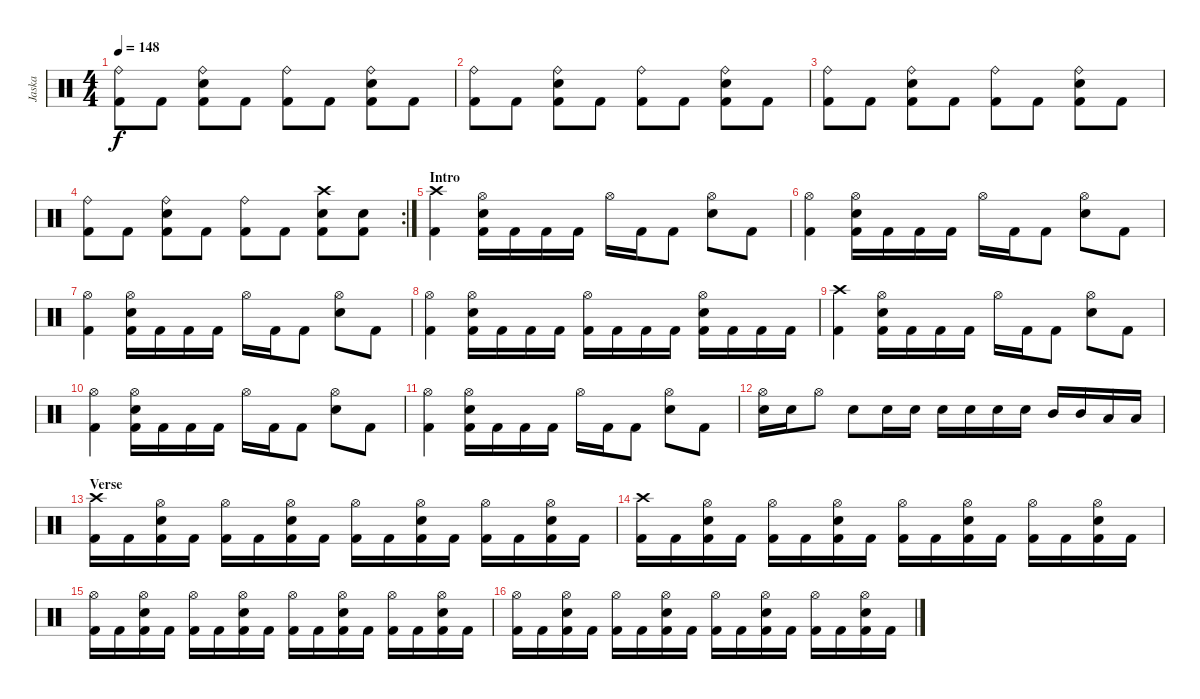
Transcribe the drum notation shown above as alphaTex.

\track ("Jaska" "Jaska") {instrument percussion}
\staff {score}
\articulation defaults
\ts (4 4)
\tempo 148
\clef neutral
\ks c
("Ride (bell)" "Kick (hit) 2").8{dy f} "Kick (hit) 2".8 ("Ride (bell)" "Snare (hit) 2" "Kick (hit) 2").8 "Kick (hit) 2".8 ("Ride (bell)" "Kick (hit) 2").8 "Kick (hit) 2".8 ("Ride (bell)" "Snare (hit) 2" "Kick (hit) 2").8 "Kick (hit) 2".8 |
("Ride (bell)" "Kick (hit) 2").8 "Kick (hit) 2".8 ("Ride (bell)" "Snare (hit) 2" "Kick (hit) 2").8 "Kick (hit) 2".8 ("Ride (bell)" "Kick (hit) 2").8 "Kick (hit) 2".8 ("Ride (bell)" "Snare (hit) 2" "Kick (hit) 2").8 "Kick (hit) 2".8 |
("Ride (bell)" "Kick (hit) 2").8 "Kick (hit) 2".8 ("Ride (bell)" "Snare (hit) 2" "Kick (hit) 2").8 "Kick (hit) 2".8 ("Ride (bell)" "Kick (hit) 2").8 "Kick (hit) 2".8 ("Ride (bell)" "Snare (hit) 2" "Kick (hit) 2").8 "Kick (hit) 2".8 |
\rc 2
("Ride (bell)" "Kick (hit) 2").8 "Kick (hit) 2".8 ("Ride (bell)" "Snare (hit) 2" "Kick (hit) 2").8 "Kick (hit) 2".8 ("Ride (bell)" "Kick (hit) 2").8 "Kick (hit) 2".8 ("Crash high (hit)" "Snare (hit) 2" "Kick (hit) 2").8 ("Snare (hit) 2" "Kick (hit) 2").8 |
\section ("" "Intro")
("Crash high (hit)" "Kick (hit) 2").4 ("Snare (hit) 2" "Hi-Hat (open)" "Kick (hit) 2").16 "Kick (hit) 2".16 "Kick (hit) 2".16 "Kick (hit) 2".16 "Hi-Hat (open)".16 "Kick (hit) 2".16 "Kick (hit) 2".8 ("Snare (hit) 2" "Hi-Hat (open)").8 "Kick (hit) 2".8 |
("Hi-Hat (open)" "Kick (hit) 2").4 ("Snare (hit) 2" "Hi-Hat (open)" "Kick (hit) 2").16 "Kick (hit) 2".16 "Kick (hit) 2".16 "Kick (hit) 2".16 "Hi-Hat (open)".16 "Kick (hit) 2".16 "Kick (hit) 2".8 ("Snare (hit) 2" "Hi-Hat (open)").8 "Kick (hit) 2".8 |
("Hi-Hat (open)" "Kick (hit) 2").4 ("Snare (hit) 2" "Hi-Hat (open)" "Kick (hit) 2").16 "Kick (hit) 2".16 "Kick (hit) 2".16 "Kick (hit) 2".16 "Hi-Hat (open)".16 "Kick (hit) 2".16 "Kick (hit) 2".8 ("Snare (hit) 2" "Hi-Hat (open)").8 "Kick (hit) 2".8 |
("Hi-Hat (open)" "Kick (hit) 2").4 ("Snare (hit) 2" "Hi-Hat (open)" "Kick (hit) 2").16 "Kick (hit) 2".16 "Kick (hit) 2".16 "Kick (hit) 2".16 ("Hi-Hat (open)" "Kick (hit) 2").16 "Kick (hit) 2".16 "Kick (hit) 2".16 "Kick (hit) 2".16 ("Snare (hit) 2" "Hi-Hat (open)" "Kick (hit) 2").16 "Kick (hit) 2".16 "Kick (hit) 2".16 "Kick (hit) 2".16 |
("Crash high (hit)" "Kick (hit) 2").4 ("Snare (hit) 2" "Hi-Hat (open)" "Kick (hit) 2").16 "Kick (hit) 2".16 "Kick (hit) 2".16 "Kick (hit) 2".16 "Hi-Hat (open)".16 "Kick (hit) 2".16 "Kick (hit) 2".8 ("Snare (hit) 2" "Hi-Hat (open)").8 "Kick (hit) 2".8 |
("Hi-Hat (open)" "Kick (hit) 2").4 ("Snare (hit) 2" "Hi-Hat (open)" "Kick (hit) 2").16 "Kick (hit) 2".16 "Kick (hit) 2".16 "Kick (hit) 2".16 "Hi-Hat (open)".16 "Kick (hit) 2".16 "Kick (hit) 2".8 ("Snare (hit) 2" "Hi-Hat (open)").8 "Kick (hit) 2".8 |
("Hi-Hat (open)" "Kick (hit) 2").4 ("Snare (hit) 2" "Hi-Hat (open)" "Kick (hit) 2").16 "Kick (hit) 2".16 "Kick (hit) 2".16 "Kick (hit) 2".16 "Hi-Hat (open)".16 "Kick (hit) 2".16 "Kick (hit) 2".8 ("Snare (hit) 2" "Hi-Hat (open)").8 "Kick (hit) 2".8 |
("Snare (hit) 2" "Hi-Hat (open)").16 "Snare (hit) 2".16 "Hi-Hat (open)".8 "Snare (hit) 2".8 "Snare (hit) 2".16 "Snare (hit) 2".16 "Snare (hit) 2".16 "Snare (hit) 2".16 "Snare (hit) 2".16 "Snare (hit) 2".16 "Mid Tom (hit)".16 "Mid Tom (hit)".16 "Low Tom (hit)".16 "Low Tom (hit)".16 |
\section ("" "Verse")
("Crash high (hit)" "Kick (hit) 2").16 "Kick (hit) 2".16 ("Hi-Hat (open)" "Snare (hit) 2" "Kick (hit) 2").16 "Kick (hit) 2".16 ("Hi-Hat (open)" "Kick (hit) 2").16 "Kick (hit) 2".16 ("Hi-Hat (open)" "Snare (hit) 2" "Kick (hit) 2").16 "Kick (hit) 2".16 ("Hi-Hat (open)" "Kick (hit) 2").16 "Kick (hit) 2".16 ("Hi-Hat (open)" "Snare (hit) 2" "Kick (hit) 2").16 "Kick (hit) 2".16 ("Hi-Hat (open)" "Kick (hit) 2").16 "Kick (hit) 2".16 ("Hi-Hat (open)" "Snare (hit) 2" "Kick (hit) 2").16 "Kick (hit) 2".16 |
("Crash high (hit)" "Kick (hit) 2").16 "Kick (hit) 2".16 ("Hi-Hat (open)" "Snare (hit) 2" "Kick (hit) 2").16 "Kick (hit) 2".16 ("Hi-Hat (open)" "Kick (hit) 2").16 "Kick (hit) 2".16 ("Hi-Hat (open)" "Snare (hit) 2" "Kick (hit) 2").16 "Kick (hit) 2".16 ("Hi-Hat (open)" "Kick (hit) 2").16 "Kick (hit) 2".16 ("Hi-Hat (open)" "Snare (hit) 2" "Kick (hit) 2").16 "Kick (hit) 2".16 ("Hi-Hat (open)" "Kick (hit) 2").16 "Kick (hit) 2".16 ("Hi-Hat (open)" "Snare (hit) 2" "Kick (hit) 2").16 "Kick (hit) 2".16 |
("Hi-Hat (open)" "Kick (hit) 2").16 "Kick (hit) 2".16 ("Hi-Hat (open)" "Snare (hit) 2" "Kick (hit) 2").16 "Kick (hit) 2".16 ("Hi-Hat (open)" "Kick (hit) 2").16 "Kick (hit) 2".16 ("Hi-Hat (open)" "Snare (hit) 2" "Kick (hit) 2").16 "Kick (hit) 2".16 ("Hi-Hat (open)" "Kick (hit) 2").16 "Kick (hit) 2".16 ("Hi-Hat (open)" "Snare (hit) 2" "Kick (hit) 2").16 "Kick (hit) 2".16 ("Hi-Hat (open)" "Kick (hit) 2").16 "Kick (hit) 2".16 ("Hi-Hat (open)" "Snare (hit) 2" "Kick (hit) 2").16 "Kick (hit) 2".16 |
("Hi-Hat (open)" "Kick (hit) 2").16 "Kick (hit) 2".16 ("Hi-Hat (open)" "Snare (hit) 2" "Kick (hit) 2").16 "Kick (hit) 2".16 ("Hi-Hat (open)" "Kick (hit) 2").16 "Kick (hit) 2".16 ("Hi-Hat (open)" "Snare (hit) 2" "Kick (hit) 2").16 "Kick (hit) 2".16 ("Hi-Hat (open)" "Kick (hit) 2").16 "Kick (hit) 2".16 ("Hi-Hat (open)" "Snare (hit) 2" "Kick (hit) 2").16 "Kick (hit) 2".16 ("Hi-Hat (open)" "Kick (hit) 2").16 "Kick (hit) 2".16 ("Hi-Hat (open)" "Snare (hit) 2" "Kick (hit) 2").16 "Kick (hit) 2".16
